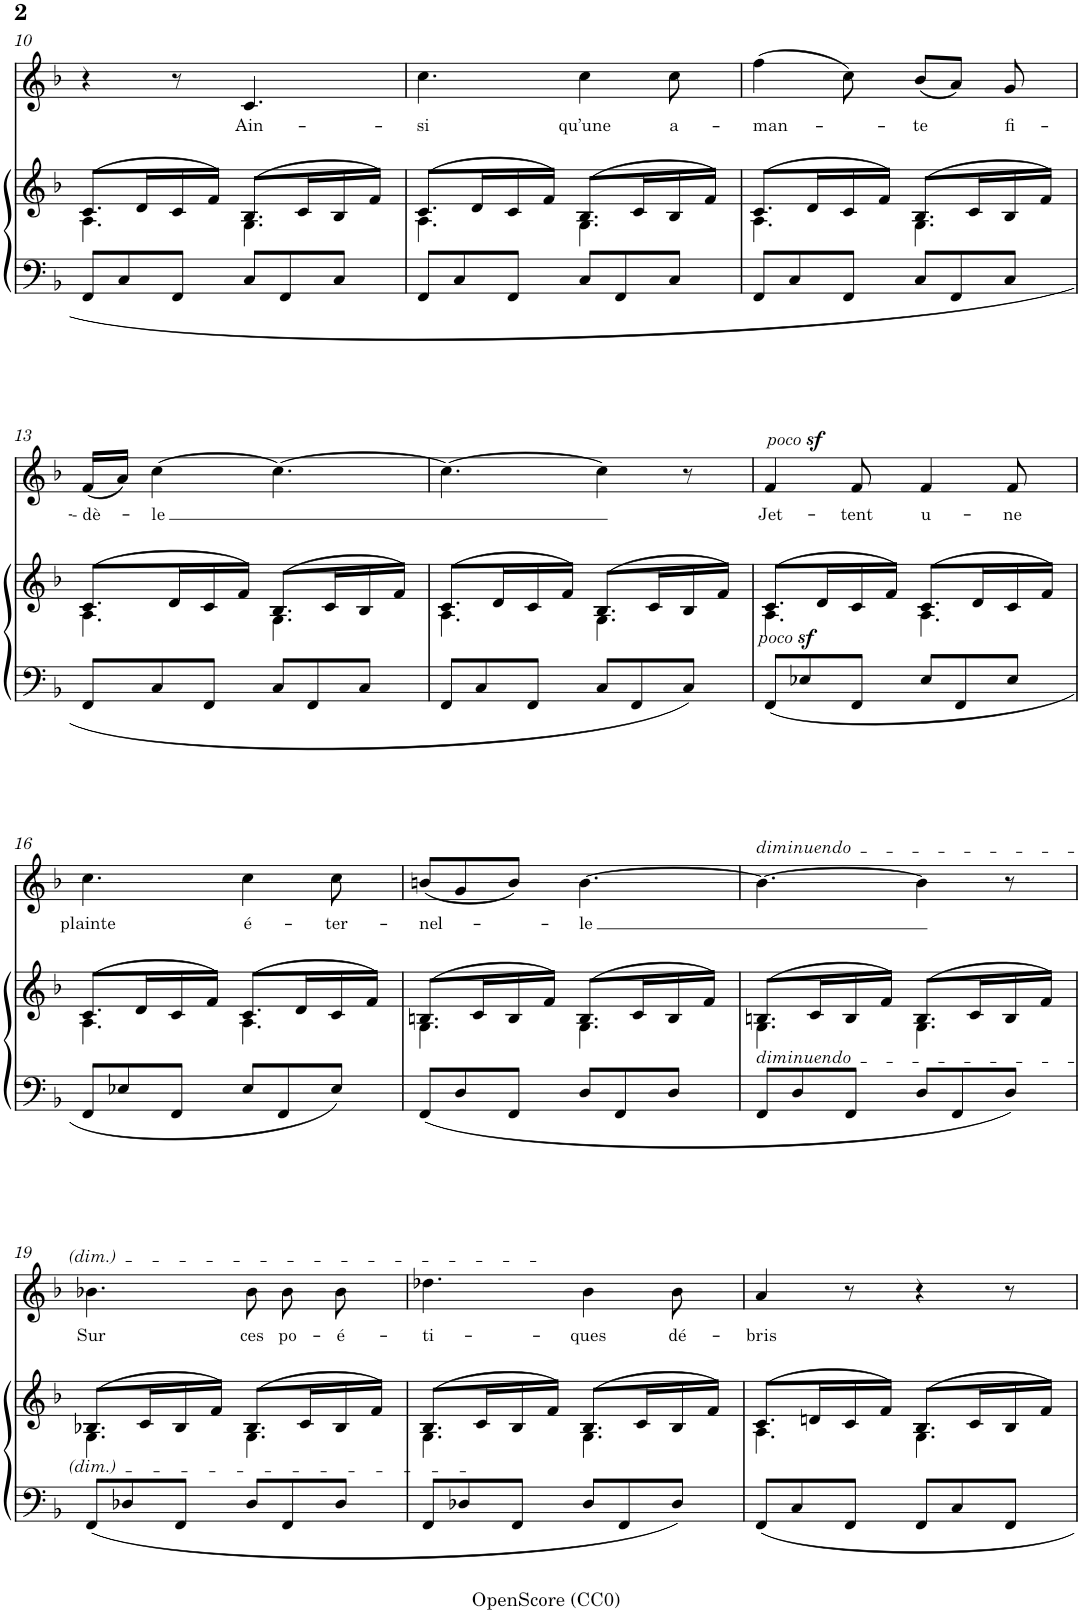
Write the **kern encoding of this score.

**kern	**kern	**dynam	**kern	**text	**dynam
*part2	*part2	*part2	*part1	*part1	*part1
*staff3	*staff2	*staff2/3	*staff1	*staff1	*staff1
*I"Piano	*	*	*I"Chant Voice	*	*
*I'Pno	*	*	*	*	*
!!LO:PB:g=z
*clefF4	*clefG2	*	*clefG2	*	*
*k[b-]	*k[b-]	*	*k[b-]	*	*
*M6/8	*M6/8	*	*M6/8	*	*
=10	=10	=10	=10	=10	=10
*	*^	*	*	*	*
8FF/L	(8.c/L	4.A\	.	4r	.	.
8C/	.	.	.	.	.	.
.	16d/L	.	.	.	.	.
8FF/J	16c/	.	.	8r	.	.
.	16f/JJ)	.	.	.	.	.
!	!	!	!	!	!LO:LY:b	!
8C/L	(8.B-/L	4.G\	.	4.c/	Ain-	.
8FF/	.	.	.	.	.	.
.	16c/L	.	.	.	.	.
8C/J	16B-/	.	.	.	.	.
.	16f/JJ)	.	.	.	.	.
=11	=11	=11	=11	=11	=11	=11
!	!	!	!	!	!LO:LY:b	!
8FF/L	(8.c/L	4.A\	.	4.cc\	-si	.
8C/	.	.	.	.	.	.
.	16d/L	.	.	.	.	.
8FF/J	16c/	.	.	.	.	.
.	16f/JJ)	.	.	.	.	.
!	!	!	!	!	!LO:LY:b	!
8C/L	(8.B-/L	4.G\	.	4cc\	qu’une	.
8FF/	.	.	.	.	.	.
.	16c/L	.	.	.	.	.
!	!	!	!	!	!LO:LY:b	!
8C/J	16B-/	.	.	8cc\	a-	.
.	16f/JJ)	.	.	.	.	.
=12	=12	=12	=12	=12	=12	=12
!	!	!	!	!	!LO:LY:b	!
8FF/L	(8.c/L	4.A\	.	(4ff\	-man-	.
8C/	.	.	.	.	.	.
.	16d/L	.	.	.	.	.
8FF/J	16c/	.	.	8cc\)	.	.
.	16f/JJ)	.	.	.	.	.
!	!	!	!	!	!LO:LY:b	!
8C/L	(8.B-/L	4.G\	.	(8b-/L	-te	.
8FF/	.	.	.	8a/J)	.	.
.	16c/L	.	.	.	.	.
!	!	!	!	!	!LO:LY:b	!
8C/J	16B-/	.	.	8g/	fi-	.
.	16f/JJ)	.	.	.	.	.
!!LO:LB:g=z
=13	=13	=13	=13	=13	=13	=13
!	!	!	!	!	!LO:LY:b	!
8FF/L	(8.c/L	4.A\	.	(16f/LL	-- dè-	.
.	.	.	.	16a/JJ)	.	.
!	!	!	!	!	!LO:LY:b	!
8C/	.	.	.	[4cc\	-le	.
.	16d/L	.	.	.	.	.
8FF/J	16c/	.	.	.	.	.
.	16f/JJ)	.	.	.	.	.
8C/L	(8.B-/L	4.G\	.	4.cc\_	.	.
8FF/	.	.	.	.	.	.
.	16c/L	.	.	.	.	.
8C/J	16B-/	.	.	.	.	.
.	16f/JJ)	.	.	.	.	.
=14	=14	=14	=14	=14	=14	=14
8FF/L	(8.c/L	4.A\	.	4.cc\_	.	.
8C/	.	.	.	.	.	.
.	16d/L	.	.	.	.	.
8FF/J	16c/	.	.	.	.	.
.	16f/JJ)	.	.	.	.	.
8C/L	(8.B-/L	4.G\	.	4cc\]	.	.
8FF/	.	.	.	.	.	.
.	16c/L	.	.	.	.	.
8C/J	16B-/	.	.	8r	.	.
.	16f/JJ)	.	.	.	.	.
=15	=15	=15	=15	=15	=15	=15
!	!	!	!LO:DY:b	!	!LO:LY:b	!
!	!	!	!LO:DY:n=1:b	!	!	!LO:DY:a
8FF/L	(8.c/L	4.A\	other-dynamics sf	4fz>/	Jet-	other-dynamics
8E-X/	.	.	.	.	.	.
.	16d/L	.	.	.	.	.
!	!	!	!	!	!LO:LY:b	!
8FF/J	16c/	.	.	8f/	-tent	.
.	16f/JJ)	.	.	.	.	.
!	!	!	!	!	!LO:LY:b	!
8E-/L	(8.c/L	4.A\	.	4f/	u-	.
8FF/	.	.	.	.	.	.
.	16d/L	.	.	.	.	.
!	!	!	!	!	!LO:LY:b	!
8E-/J	16c/	.	.	8f/	-ne	.
.	16f/JJ)	.	.	.	.	.
!!LO:LB:g=z
=16	=16	=16	=16	=16	=16	=16
!	!	!	!	!	!LO:LY:b	!
8FF/L	(8.c/L	4.A\	.	4.cc\	plainte	.
8E-X/	.	.	.	.	.	.
.	16d/L	.	.	.	.	.
8FF/J	16c/	.	.	.	.	.
.	16f/JJ)	.	.	.	.	.
!	!	!	!	!	!LO:LY:b	!
8E-/L	(8.c/L	4.A\	.	4cc\	é-	.
8FF/	.	.	.	.	.	.
.	16d/L	.	.	.	.	.
!	!	!	!	!	!LO:LY:b	!
8E-/J	16c/	.	.	8cc\	-ter-	.
.	16f/JJ)	.	.	.	.	.
=17	=17	=17	=17	=17	=17	=17
!	!	!	!	!	!LO:LY:b	!
8FF/L	(8.Bn/L	4.G\	.	(8bn/L	-nel-	.
8D/	.	.	.	8g/	.	.
.	16c/L	.	.	.	.	.
8FF/J	16B/	.	.	8b/J)	.	.
.	16f/JJ)	.	.	.	.	.
!	!	!	!	!	!LO:LY:b	!
8D/L	(8.B/L	4.G\	.	[4.b\	-le	.
8FF/	.	.	.	.	.	.
.	16c/L	.	.	.	.	.
8D/J	16B/	.	.	.	.	.
.	16f/JJ)	.	.	.	.	.
=18	=18	=18	=18	=18	=18	=18
!	!	!	!	!LO:TX:a:i:t=diminuendo	!	!
!	!LO:TX:b:i:t=diminuendo	!	!	!	!	!
8FF/L	(8.Bn/L	4.G\	.	4.b\_	.	.
8D/	.	.	.	.	.	.
.	16c/L	.	.	.	.	.
8FF/J	16B/	.	.	.	.	.
.	16f/JJ)	.	.	.	.	.
8D/L	(8.B/L	4.G\	.	4b\]	.	.
8FF/	.	.	.	.	.	.
.	16c/L	.	.	.	.	.
8D/J	16B/	.	.	8r	.	.
.	16f/JJ)	.	.	.	.	.
!!LO:LB:g=z
=19	=19	=19	=19	=19	=19	=19
!	!	!	!	!	!LO:LY:b	!
8FF/L	(8.B-X/L	4.G\	.	4.b-X\	Sur	.
8D-X/	.	.	.	.	.	.
.	16c/L	.	.	.	.	.
8FF/J	16B-/	.	.	.	.	.
.	16f/JJ)	.	.	.	.	.
!	!	!	!	!	!LO:LY:b	!
8D-/L	(8.B-/L	4.G\	.	8b-\	ces	.
!	!	!	!	!	!LO:LY:b	!
8FF/	.	.	.	8b-\	po-	.
.	16c/L	.	.	.	.	.
!	!	!	!	!	!LO:LY:b	!
8D-/J	16B-/	.	.	8b-\	-é-	.
.	16f/JJ)	.	.	.	.	.
=20	=20	=20	=20	=20	=20	=20
!	!	!	!	!	!LO:LY:b	!
8FF/L	(8.B-/L	4.G\	.	4.dd-X\	-ti-	.
8D-X/	.	.	.	.	.	.
.	16c/L	.	.	.	.	.
8FF/J	16B-/	.	.	.	.	.
.	16f/JJ)	.	.	.	.	.
!	!	!	!	!	!LO:LY:b	!
8D-/L	(8.B-/L	4.G\	.	4b-\	-ques	.
8FF/	.	.	.	.	.	.
.	16c/L	.	.	.	.	.
!	!	!	!	!	!LO:LY:b	!
8D-/J	16B-/	.	.	8b-\	dé-	.
.	16f/JJ)	.	.	.	.	.
=21	=21	=21	=21	=21	=21	=21
!	!	!	!	!	!LO:LY:b	!
8FF/L	(8.c/L	4.A\	.	4a/	-bris	.
8C/	.	.	.	.	.	.
.	16dn/L	.	.	.	.	.
8FF/J	16c/	.	.	8r	.	.
.	16f/JJ)	.	.	.	.	.
8FF/L	(8.B-/L	4.G\	.	4r	.	.
8C/	.	.	.	.	.	.
.	16c/L	.	.	.	.	.
8FF/J	16B-/	.	.	8r	.	.
.	16f/JJ)	.	.	.	.	.
*	*v	*v	*	*	*	*
=	=	=	=	=	=
*-	*-	*-	*-	*-	*-
